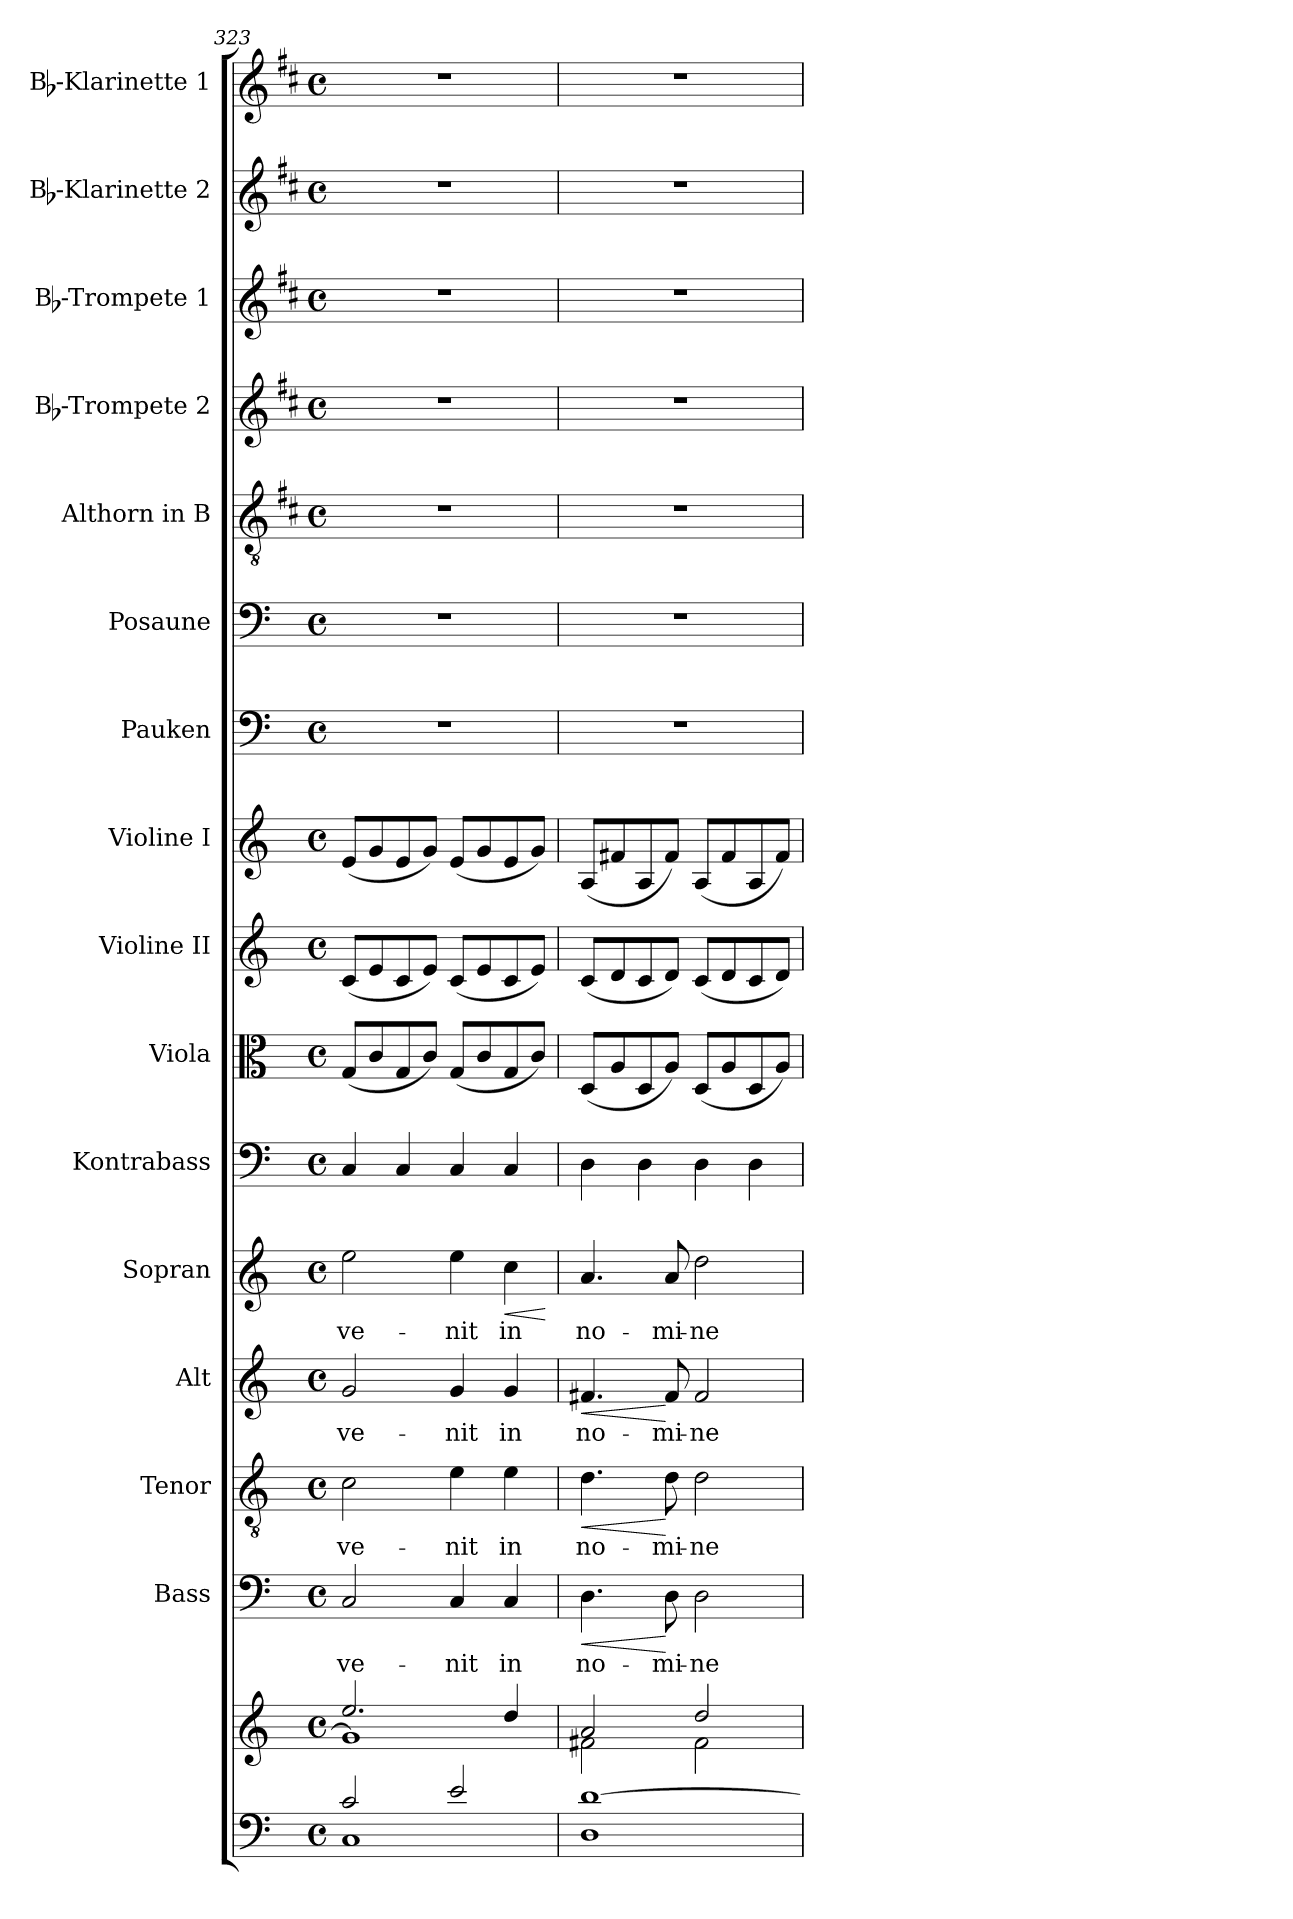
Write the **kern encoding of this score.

**kern	**kern	**kern	**text	**dynam	**kern	**text	**dynam	**kern	**text	**dynam	**kern	**text	**dynam	**kern	**kern	**kern	**kern	**kern	**kern	**kern	**kern	**kern	**kern	**kern
*part16	*part16	*part15	*part15	*part15	*part14	*part14	*part14	*part13	*part13	*part13	*part12	*part12	*part12	*part11	*part10	*part9	*part8	*part7	*part6	*part5	*part4	*part3	*part2	*part1
*staff17	*staff16	*staff15	*staff15	*staff15	*staff14	*staff14	*staff14	*staff13	*staff13	*staff13	*staff12	*staff12	*staff12	*staff11	*staff10	*staff9	*staff8	*staff7	*staff6	*staff5	*staff4	*staff3	*staff2	*staff1
*	*	*I"Bass	*	*	*I"Tenor	*	*	*I"Alt	*	*	*I"Sopran	*	*	*I"Kontrabass	*I"Viola	*I"Violine II	*I"Violine I	*I"Pauken	*I"Posaune	*I"Althorn in B	*I"Bb-Trompete 2	*I"Bb-Trompete 1	*I"Bb-Klarinette 2	*I"Bb-Klarinette 1
*	*	*I'B.	*	*	*I'T.	*	*	*I'A.	*	*	*I'S.	*	*	*I'Kb.	*I'Vla.	*I'Vl. II	*I'Vl. I	*I'Pk.	*I'Pos.	*	*I'Bb Trp. 2	*I'Bb Trp. 1	*I'Bb Kl. 2	*I'Bb Kl. 1
*clefF4	*clefG2	*clefF4	*	*	*clefGv2	*	*	*clefG2	*	*	*clefG2	*	*	*clefF4	*clefC3	*clefG2	*clefG2	*clefF4	*clefF4	*clefGv2	*clefG2	*clefG2	*clefG2	*clefG2
*	*	*	*	*	*	*	*	*	*	*	*	*	*	*ITrd7c12	*	*	*	*	*	*ITrd1c2	*ITrd1c2	*ITrd1c2	*ITrd1c2	*ITrd1c2
*k[]	*k[]	*k[]	*	*	*k[]	*	*	*k[]	*	*	*k[]	*	*	*k[]	*k[]	*k[]	*k[]	*k[]	*k[]	*k[]	*k[]	*k[]	*k[]	*k[]
*C:	*C:	*C:	*	*	*C:	*	*	*C:	*	*	*C:	*	*	*C:	*C:	*C:	*C:	*C:	*C:	*C:	*C:	*C:	*C:	*C:
*M4/4	*M4/4	*M4/4	*	*	*M4/4	*	*	*M4/4	*	*	*M4/4	*	*	*M4/4	*M4/4	*M4/4	*M4/4	*M4/4	*M4/4	*M4/4	*M4/4	*M4/4	*M4/4	*M4/4
*met(c)	*met(c)	*met(c)	*	*	*met(c)	*	*	*met(c)	*	*	*met(c)	*	*	*met(c)	*met(c)	*met(c)	*met(c)	*met(c)	*met(c)	*met(c)	*met(c)	*met(c)	*met(c)	*met(c)
=323	=323	=323	=323	=323	=323	=323	=323	=323	=323	=323	=323	=323	=323	=323	=323	=323	=323	=323	=323	=323	=323	=323	=323	=323
*^	*^	*	*	*	*	*	*	*	*	*	*	*	*	*	*	*	*	*	*	*	*	*	*	*
!	!	!	!	!	!LO:LY:b	!	!	!LO:LY:b	!	!	!LO:LY:b	!	!	!LO:LY:b	!	!	!	!	!	!	!	!	!	!	!	!
2c/	1C	2.ee/	1g]	2C/	ve-	.	2c\	ve-	.	2g/	ve-	.	2ee\	ve-	.	4CC/	(<8G/L	(<8c/L	(<8e/L	1r	1r	1r	1r	1r	1r	1r
.	.	.	.	.	.	.	.	.	.	.	.	.	.	.	.	.	8c/	8e/	8g/	.	.	.	.	.	.	.
.	.	.	.	.	.	.	.	.	.	.	.	.	.	.	.	4CC/	8G/	8c/	8e/	.	.	.	.	.	.	.
.	.	.	.	.	.	.	.	.	.	.	.	.	.	.	.	.	8c/J)	8e/J)	8g/J)	.	.	.	.	.	.	.
!	!	!	!	!	!LO:LY:b	!	!	!LO:LY:b	!	!	!LO:LY:b	!	!	!LO:LY:b	!	!	!	!	!	!	!	!	!	!	!	!
2e/	.	.	.	4C/	-nit	.	4e\	-nit	.	4g/	-nit	.	4ee\	-nit	.	4CC/	(<8G/L	(<8c/L	(<8e/L	.	.	.	.	.	.	.
.	.	.	.	.	.	.	.	.	.	.	.	.	.	.	.	.	8c/	8e/	8g/	.	.	.	.	.	.	.
!	!	!	!	!	!LO:LY:b	!	!	!LO:LY:b	!	!	!LO:LY:b	!	!	!LO:LY:b	!LO:HP:b	!	!	!	!	!	!	!	!	!	!	!
.	.	4dd/	.	4C/	in	.	4e\	in	.	4g/	in	.	4cc\	in	<	4CC/	8G/	8c/	8e/	.	.	.	.	.	.	.
.	.	.	.	.	.	.	.	.	.	.	.	.	.	.	.	.	8c/J)	8e/J)	8g/J)	.	.	.	.	.	.	.
*v	*v	*	*	*	*	*	*	*	*	*	*	*	*	*	*	*	*	*	*	*	*	*	*	*	*	*
*	*v	*v	*	*	*	*	*	*	*	*	*	*	*	*	*	*	*	*	*	*	*	*	*	*	*
.	.	.	.	.	.	.	.	.	.	.	.	.	[	.	.	.	.	.	.	.	.	.	.	.
=324	=324	=324	=324	=324	=324	=324	=324	=324	=324	=324	=324	=324	=324	=324	=324	=324	=324	=324	=324	=324	=324	=324	=324	=324
*^	*^	*	*	*	*	*	*	*	*	*	*	*	*	*	*	*	*	*	*	*	*	*	*	*
!	!	!	!	!	!LO:LY:b	!LO:HP:b	!	!LO:LY:b	!LO:HP:b	!	!LO:LY:b	!LO:HP:b	!	!LO:LY:b	!	!	!	!	!	!	!	!	!	!	!	!
[>1d	1D	2a/	2f#X\	4.D\	no-	<	4.d\	no-	<	4.f#X/	no-	<	4.a/	no-	.	4DD\	(<8D/L	(<8c/L	(<8A/L	1r	1r	1r	1r	1r	1r	1r
.	.	.	.	.	.	.	.	.	.	.	.	.	.	.	.	.	8A/	8d/	8f#X/	.	.	.	.	.	.	.
.	.	.	.	.	.	.	.	.	.	.	.	.	.	.	.	4DD\	8D/	8c/	8A/	.	.	.	.	.	.	.
!	!	!	!	!	!LO:LY:b	!	!	!LO:LY:b	!	!	!LO:LY:b	!	!	!LO:LY:b	!	!	!	!	!	!	!	!	!	!	!	!
.	.	.	.	8D\	-mi-	[	8d\	-mi-	[	8f#/	-mi-	[	8a/	-mi-	.	.	8A/J)	8d/J)	8f#/J)	.	.	.	.	.	.	.
!	!	!	!	!	!LO:LY:b	!	!	!LO:LY:b	!	!	!LO:LY:b	!	!	!LO:LY:b	!	!	!	!	!	!	!	!	!	!	!	!
.	.	2dd/	2f#\	2D\	-ne	.	2d\	-ne	.	2f#/	-ne	.	2dd\	-ne	.	4DD\	(<8D/L	(<8c/L	(<8A/L	.	.	.	.	.	.	.
.	.	.	.	.	.	.	.	.	.	.	.	.	.	.	.	.	8A/	8d/	8f#/	.	.	.	.	.	.	.
.	.	.	.	.	.	.	.	.	.	.	.	.	.	.	.	4DD\	8D/	8c/	8A/	.	.	.	.	.	.	.
.	.	.	.	.	.	.	.	.	.	.	.	.	.	.	.	.	8A/J)	8d/J)	8f#/J)	.	.	.	.	.	.	.
*v	*v	*	*	*	*	*	*	*	*	*	*	*	*	*	*	*	*	*	*	*	*	*	*	*	*	*
*	*v	*v	*	*	*	*	*	*	*	*	*	*	*	*	*	*	*	*	*	*	*	*	*	*	*
=	=	=	=	=	=	=	=	=	=	=	=	=	=	=	=	=	=	=	=	=	=	=	=	=
*-	*-	*-	*-	*-	*-	*-	*-	*-	*-	*-	*-	*-	*-	*-	*-	*-	*-	*-	*-	*-	*-	*-	*-	*-
